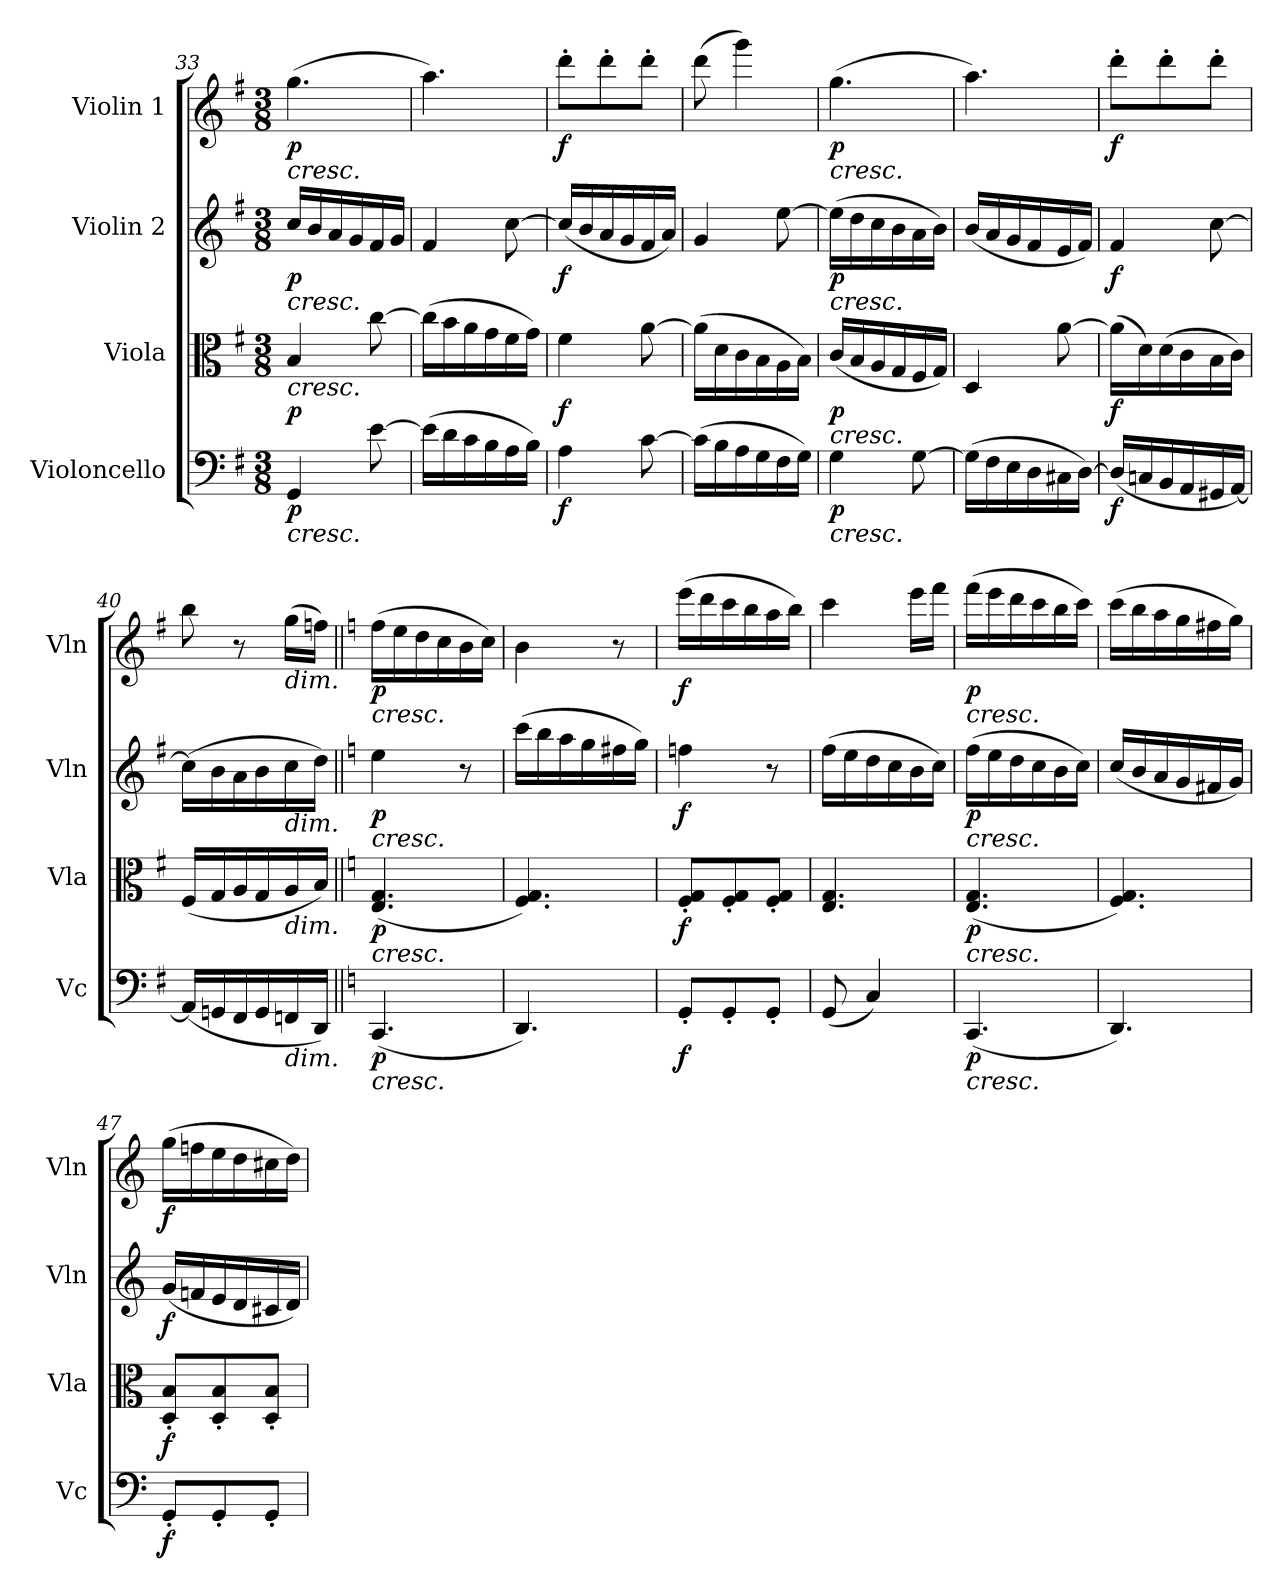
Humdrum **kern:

**kern	**dynam	**kern	**dynam	**kern	**dynam	**kern	**dynam
*part4	*part4	*part3	*part3	*part2	*part2	*part1	*part1
*staff4	*staff4	*staff3	*staff3	*staff2	*staff2	*staff1	*staff1
*I"Violoncello	*	*I"Viola	*	*I"Violin 2	*	*I"Violin 1	*
*I'Vc	*	*I'Vla	*	*I'Vln	*	*I'Vln	*
*clefF4	*	*clefC3	*	*clefG2	*	*clefG2	*
*k[f#]	*	*k[f#]	*	*k[f#]	*	*k[f#]	*
*M3/8	*	*M3/8	*	*M3/8	*	*M3/8	*
=33	=33	=33	=33	=33	=33	=33	=33
!	!	!	!	!	!	!LO:TX:b:i:t=cresc.	!
!	!	!	!	!LO:TX:b:i:t=cresc.	!	!	!
!	!	!LO:TX:b:i:t=cresc.	!	!	!	!	!
!LO:TX:b:i:t=cresc.	!	!	!	!	!	!	!
!	!LO:DY:b	!	!LO:DY:b	!	!LO:DY:b	!	!LO:DY:b
4GG/	p	4B/	p	16cc/LL	p	(4.gg\	p
.	.	.	.	16b/	.	.	.
.	.	.	.	16a/	.	.	.
.	.	.	.	16g/	.	.	.
[8e\	.	[8cc\	.	16f#/	.	.	.
.	.	.	.	16g/JJ	.	.	.
=34	=34	=34	=34	=34	=34	=34	=34
(16e\LL]	.	(16cc\LL]	.	4f#/	.	4.aa\)	.
16d\	.	16b\	.	.	.	.	.
16c\	.	16a\	.	.	.	.	.
16B\	.	16g\	.	.	.	.	.
16A\	.	16f#\	.	[8cc\	.	.	.
16B\JJ)	.	16g\JJ)	.	.	.	.	.
!!LO:LB:g=z
=35	=35	=35	=35	=35	=35	=35	=35
!	!LO:DY:b	!	!LO:DY:b	!	!LO:DY:b	!	!LO:DY:b
4A\	f	4f#\	f	(16cc/LL]	f	8ddd'\L	f
.	.	.	.	16b/	.	.	.
.	.	.	.	16a/	.	8ddd'\	.
.	.	.	.	16g/	.	.	.
[8c\	.	[8a\	.	16f#/	.	8ddd'\J	.
.	.	.	.	16a/JJ)	.	.	.
=36	=36	=36	=36	=36	=36	=36	=36
(16c\LL]	.	(16a\LL]	.	4g/	.	(8ddd\	.
16B\	.	16d\	.	.	.	.	.
16A\	.	16c\	.	.	.	4ggg\)	.
16G\	.	16B\	.	.	.	.	.
16F#\	.	16A\	.	[8ee\	.	.	.
16G\JJ)	.	16B\JJ)	.	.	.	.	.
!!LO:LB:g=z
=37	=37	=37	=37	=37	=37	=37	=37
!	!	!	!	!	!	!LO:TX:b:i:t=cresc.	!
!	!	!	!	!LO:TX:b:i:t=cresc.	!	!	!
!	!	!LO:TX:b:i:t=cresc.	!	!	!	!	!
!LO:TX:b:i:t=cresc.	!	!	!	!	!	!	!
!	!LO:DY:b	!	!LO:DY:b	!	!LO:DY:b	!	!LO:DY:b
4G\	p	(16c/LL	p	(16ee\LL]	p	(4.gg\	p
.	.	16B/	.	16dd\	.	.	.
.	.	16A/	.	16cc\	.	.	.
.	.	16G/	.	16b\	.	.	.
[8G\	.	16F#/	.	16a\	.	.	.
.	.	16G/JJ)	.	16b\JJ)	.	.	.
=38	=38	=38	=38	=38	=38	=38	=38
(16G\LL]	.	4D/	.	(16b/LL	.	4.aa\)	.
16F#\	.	.	.	16a/	.	.	.
16E\	.	.	.	16g/	.	.	.
16D\	.	.	.	16f#/	.	.	.
16C#X\	.	[8a\	.	16e/	.	.	.
[16D\JJ)	.	.	.	16f#/JJ)	.	.	.
=39	=39	=39	=39	=39	=39	=39	=39
!	!LO:DY:b	!	!LO:DY:b	!	!LO:DY:b	!	!LO:DY:b
(16D/LL]	f	(16a\LL]	f	4f#/	f	8ddd'\L	f
16Cn/	.	16d\)	.	.	.	.	.
16BB/	.	(16d\	.	.	.	8ddd'\	.
16AA/	.	16c\	.	.	.	.	.
16GG#X/	.	16B\	.	[8cc\	.	8ddd'\J	.
[16AA/JJ)	.	16c\JJ)	.	.	.	.	.
=40	=40	=40	=40	=40	=40	=40	=40
(16AA/LL]	.	(16F#/LL	.	(16cc\LL]	.	8bb\	.
16GGn/	.	16G/	.	16b\	.	.	.
16FF#/	.	16A/	.	16a\	.	8r	.
16GG/	.	16G/	.	16b\	.	.	.
!	!	!	!	!	!	!LO:TX:b:i:t=dim.	!
!	!	!	!	!LO:TX:b:i:t=dim.	!	!	!
!	!	!LO:TX:b:i:t=dim.	!	!	!	!	!
!LO:TX:b:i:t=dim.	!	!	!	!	!	!	!
16FFn/	.	16A/	.	16cc\	.	(16gg\LL	.
16DD/JJ)	.	16B/JJ)	.	16dd\JJ)	.	16ffn\JJ)	.
=41||	=41||	=41||	=41||	=41||	=41||	=41||	=41||
*k[]	*	*k[]	*	*k[]	*	*k[]	*
!	!	!	!	!	!	!LO:TX:b:i:t=cresc.	!
!	!	!	!	!LO:TX:b:i:t=cresc.	!	!	!
!	!	!LO:TX:b:i:t=cresc.	!	!	!	!	!
!LO:TX:b:i:t=cresc.	!	!	!	!	!	!	!
!	!LO:DY:b	!	!LO:DY:b	!	!LO:DY:b	!	!LO:DY:b
(4.CC/	p	(4.E/ 4.G/	p	4ee\	p	(16ff\LL	p
.	.	.	.	.	.	16ee\	.
.	.	.	.	.	.	16dd\	.
.	.	.	.	.	.	16cc\	.
.	.	.	.	8r	.	16b\	.
.	.	.	.	.	.	16cc\JJ)	.
=42	=42	=42	=42	=42	=42	=42	=42
4.DD/)	.	4.F/ 4.G/)	.	(16ccc\LL	.	4b\	.
.	.	.	.	16bb\	.	.	.
.	.	.	.	16aa\	.	.	.
.	.	.	.	16gg\	.	.	.
.	.	.	.	16ff#X\	.	8r	.
.	.	.	.	16gg\JJ)	.	.	.
!!LO:LB:g=z
=43	=43	=43	=43	=43	=43	=43	=43
!	!LO:DY:b	!	!LO:DY:b	!	!LO:DY:b	!	!LO:DY:b
8GG'/L	f	8F/' 8G/'L	f	4ffn\	f	(16eee\LL	f
.	.	.	.	.	.	16ddd\	.
8GG'/	.	8F/' 8G/'	.	.	.	16ccc\	.
.	.	.	.	.	.	16bb\	.
8GG'/J	.	8F/' 8G/'J	.	8r	.	16aa\	.
.	.	.	.	.	.	16bb\JJ)	.
!!LO:LB:g=z
=44	=44	=44	=44	=44	=44	=44	=44
(8GG/	.	4.E/ 4.G/	.	(16ff\LL	.	4ccc\	.
.	.	.	.	16ee\	.	.	.
4C/)	.	.	.	16dd\	.	.	.
.	.	.	.	16cc\	.	.	.
.	.	.	.	16b\	.	16eee\LL	.
.	.	.	.	16cc\JJ)	.	16fff\JJ	.
=45	=45	=45	=45	=45	=45	=45	=45
!	!	!	!	!	!	!LO:TX:b:i:t=cresc.	!
!	!	!	!	!LO:TX:b:i:t=cresc.	!	!	!
!	!	!LO:TX:b:i:t=cresc.	!	!	!	!	!
!LO:TX:b:i:t=cresc.	!	!	!	!	!	!	!
!	!LO:DY:b	!	!LO:DY:b	!	!LO:DY:b	!	!LO:DY:b
(4.CC/	p	(4.E/ 4.G/	p	(16ff\LL	p	(16fff\LL	p
.	.	.	.	16ee\	.	16eee\	.
.	.	.	.	16dd\	.	16ddd\	.
.	.	.	.	16cc\	.	16ccc\	.
.	.	.	.	16b\	.	16bb\	.
.	.	.	.	16cc\JJ)	.	16ccc\JJ)	.
=46	=46	=46	=46	=46	=46	=46	=46
4.DD/)	.	4.F/ 4.G/)	.	(16cc/LL	.	(16ccc\LL	.
.	.	.	.	16b/	.	16bb\	.
.	.	.	.	16a/	.	16aa\	.
.	.	.	.	16g/	.	16gg\	.
.	.	.	.	16f#X/	.	16ff#X\	.
.	.	.	.	16g/JJ)	.	16gg\JJ)	.
=47	=47	=47	=47	=47	=47	=47	=47
!	!LO:DY:b	!	!LO:DY:b	!	!LO:DY:b	!	!LO:DY:b
8GG'/L	f	8D/' 8B/'L	f	(16g/LL	f	(16gg\LL	f
.	.	.	.	16fn/	.	16ffn\	.
8GG'/	.	8D/' 8B/'	.	16e/	.	16ee\	.
.	.	.	.	16d/	.	16dd\	.
8GG'/J	.	8D/' 8B/'J	.	16c#X/	.	16cc#X\	.
.	.	.	.	16d/JJ)	.	16dd\JJ)	.
=	=	=	=	=	=	=	=
*-	*-	*-	*-	*-	*-	*-	*-
